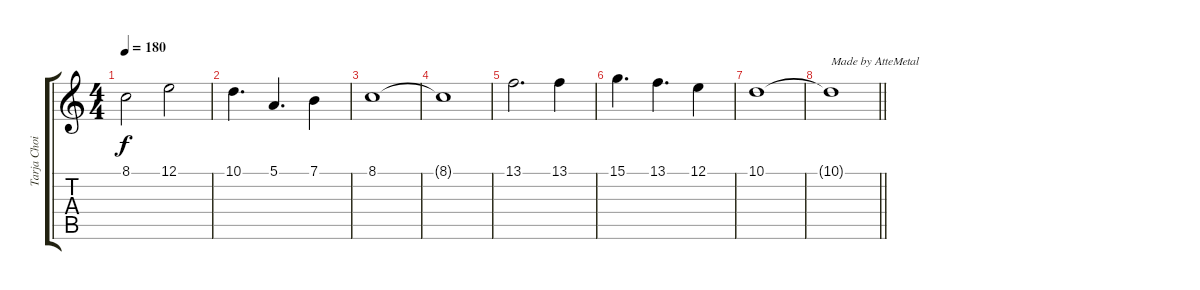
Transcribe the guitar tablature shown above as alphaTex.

\track ("Tarja Choir" "Tarja Choi") {instrument pad4choir}
\staff {score tabs}
\tuning (E4 B3 G3 D3 A2 E2) {hide}
\ts (4 4)
\tempo 180
\clef g2
\ks c
8.1.2{dy f} 12.1.2 |
10.1.4{d} 5.1.4{d} 7.1.4 |
8.1.1 |
8.1{t}.1 |
13.1.2{d} 13.1.4 |
15.1.4{d} 13.1.4{d} 12.1.4 |
10.1.1 |
\barLineRight lightlight
10.1{t}.1{txt "Made by AtteMetal"}
